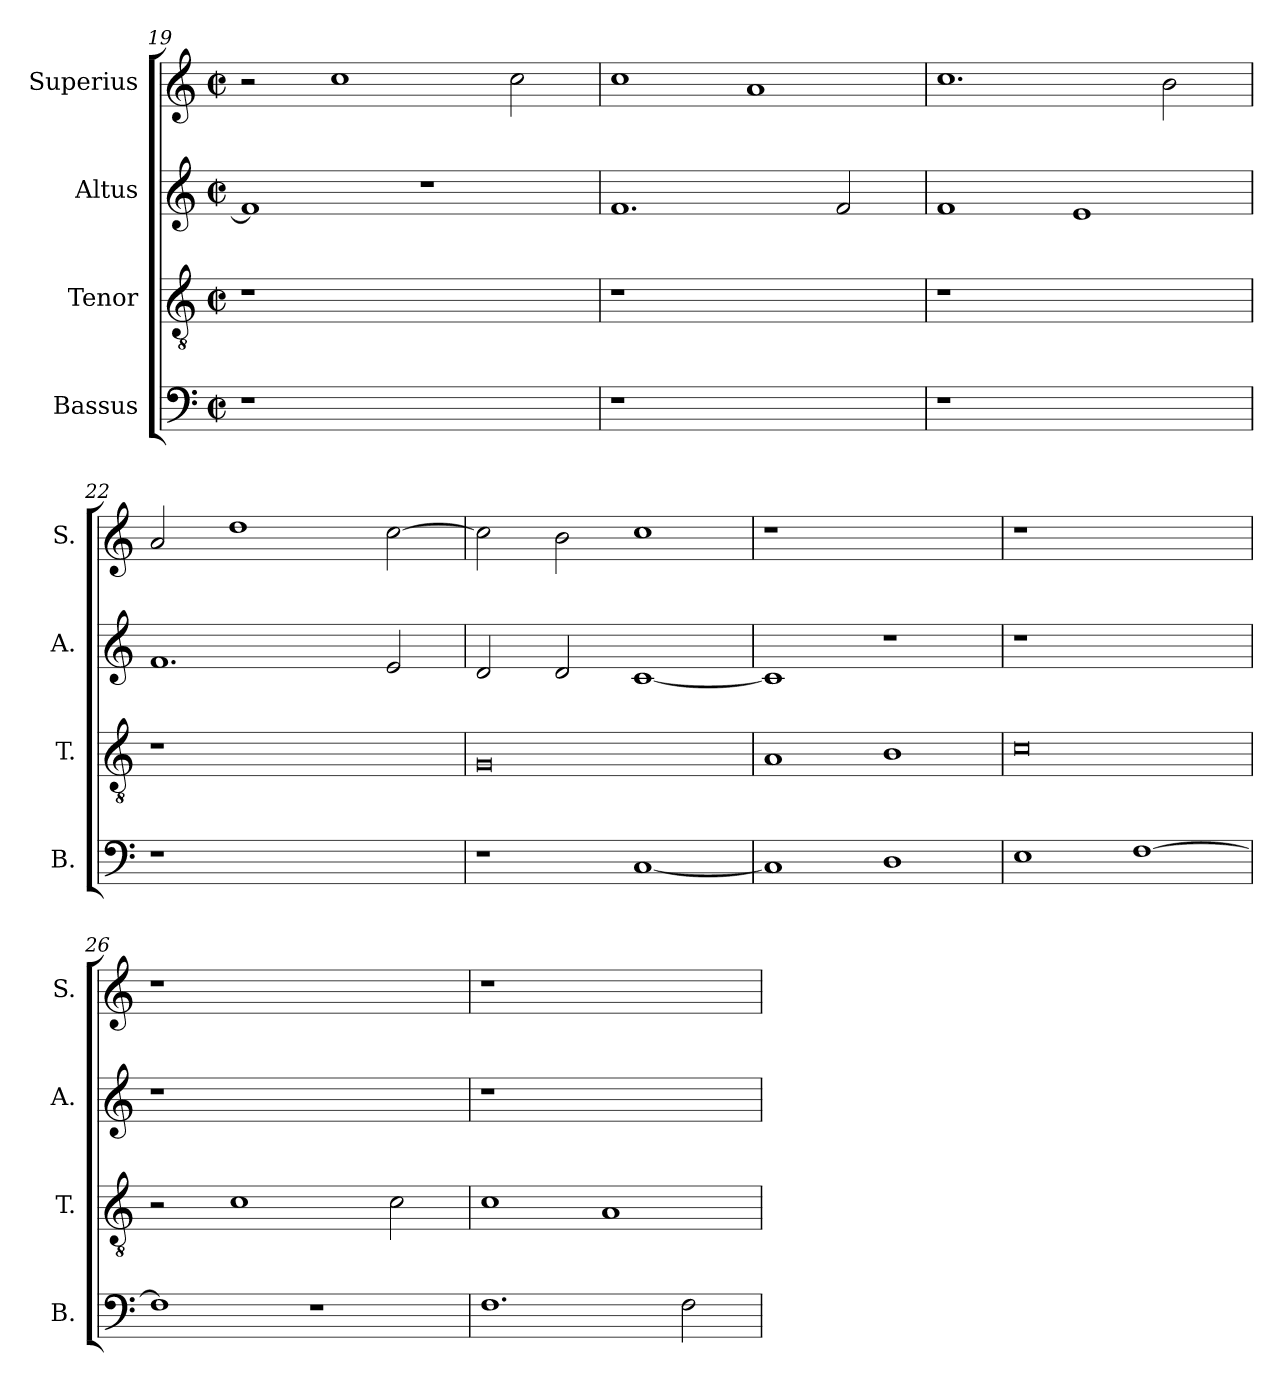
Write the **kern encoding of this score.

**kern	**kern	**kern	**kern
*part4	*part3	*part2	*part1
*staff4	*staff3	*staff2	*staff1
*I"Bassus	*I"Tenor	*I"Altus	*I"Superius
*I'B.	*I'T.	*I'A.	*I'S.
*clefF4	*clefGv2	*clefG2	*clefG2
*	*ITrd7c12	*	*
*k[]	*k[]	*k[]	*k[]
*C:	*C:	*C:	*C:
*M2/2	*M2/2	*M2/2	*M2/2
*met(c|)	*met(c|)	*met(c|)	*met(c|)
=19	=19	=19	=19
!LO:N:vis=1	!LO:N:vis=1	!	!
1r	1r	1fi]	2r
.	.	.	1cci
1ryy	1ryy	1r	.
.	.	.	2cci\
=20	=20	=20	=20
!LO:N:vis=1	!LO:N:vis=1	!	!
1r	1r	1.fi	1cci
1ryy	1ryy	.	1ai
.	.	2fi/	.
=21	=21	=21	=21
!LO:N:vis=1	!LO:N:vis=1	!	!
1r	1r	1fi	1.cci
1ryy	1ryy	1ei	.
.	.	.	2bi\
=22	=22	=22	=22
!LO:N:vis=1	!LO:N:vis=1	!	!
1r	1r	1.fi	2ai/
.	.	.	1ddi
1ryy	1ryy	.	.
.	.	2ei/	[>2cci\
=23	=23	=23	=23
1r	0GGi	2di/	2cci\]
.	.	2di/	2bi\
[<1Ci	.	[<1ci	1cci
!!LO:PB:g=z
=24	=24	=24	=24
!	!	!	!LO:N:vis=1
1Ci]	1AAi	1ci]	1r
1Di	1BBi	1r	1ryy
=25	=25	=25	=25
!	!	!LO:N:vis=1	!LO:N:vis=1
1Ei	0Ci	1r	1r
[>1Fi	.	1ryy	1ryy
=26	=26	=26	=26
!	!	!LO:N:vis=1	!LO:N:vis=1
1Fi]	2r	1r	1r
.	1Ci	.	.
1r	.	1ryy	1ryy
.	2Ci\	.	.
=27	=27	=27	=27
!	!	!LO:N:vis=1	!LO:N:vis=1
1.Fi	1Ci	1r	1r
.	1AAi	1ryy	1ryy
2Fi\	.	.	.
=	=	=	=
*-	*-	*-	*-
